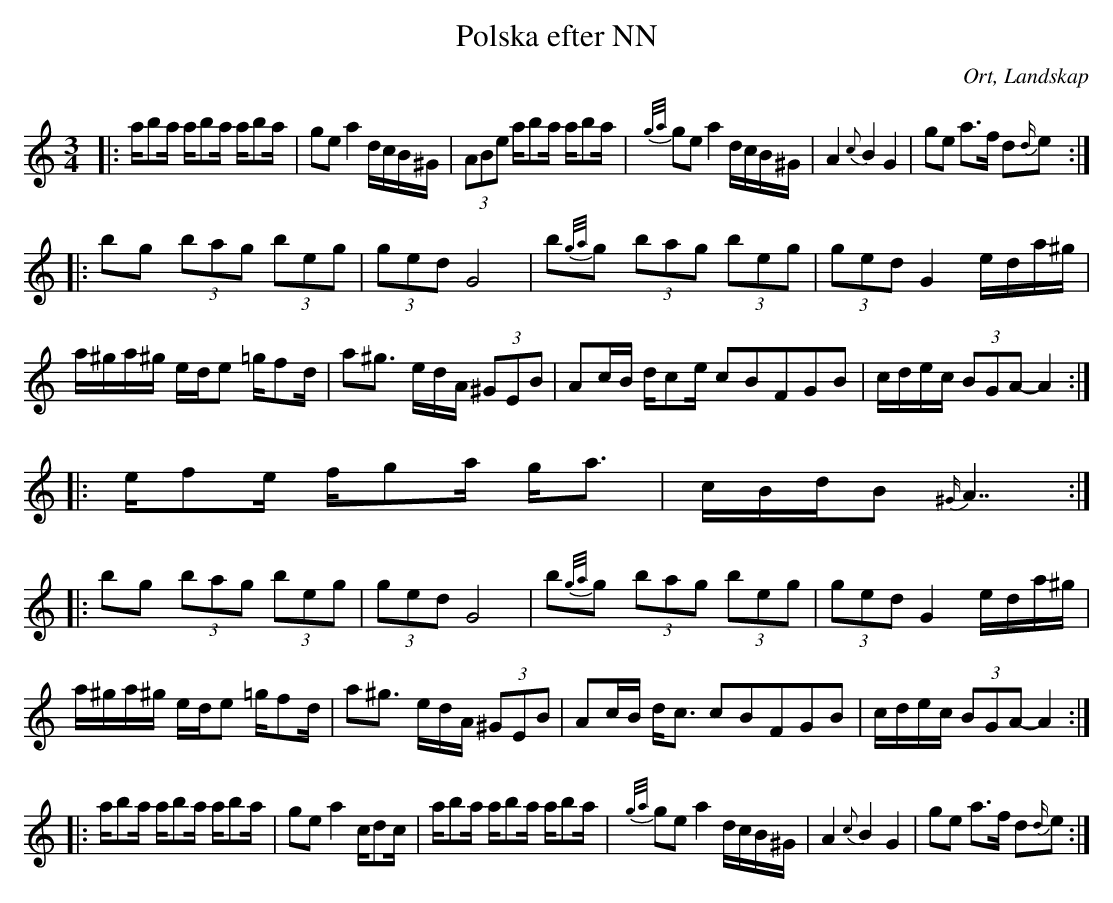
X:1
T:Polska efter NN
O:Ort, Landskap
M:3/4
L:1/8
K:C
|: a/ba/ a/ba/ a/ba/|ge a2 d/c/B/^G/| (3ABe a/ba/ a/ba/ | {g/a/}ge a2 d/c/B/^G/| A2 {c}B2 G2 | ge a>f d{d/}e:|
|:bg (3bag (3beg| (3ged G4 |b{g/a/}g (3bag (3beg| (3ged G2 e/d/a/^g/| a/^g/a/^g/ e/d/e =g/fd/ |a^g3/2 /e/d/A/ (3^GEB| Ac/B/ d/ce/ c2/5B2/5F2/5G2/5B2/5|  c/d/e/c/ (3BGA-A2 :|
|:e/fe/ f/ga/ g/a3/2 |c/B/d/B {^G/}A7/2:|
|:bg (3bag (3beg| (3ged G4 |b{g/a/}g (3bag (3beg| (3ged G2 e/d/a/^g/| a/^g/a/^g/ e/d/e =g/fd/ |a^g3/2 /e/d/A/ (3^GEB| Ac/B/ d<c c2/5B2/5F2/5G2/5B2/5|  c/d/e/c/ (3BGA-A2 :|
|: a/ba/ a/ba/ a/ba/|ge a2 c/dc/| a/ba/ a/ba/ a/ba/ | {g/a/}ge a2 d/c/B/^G/| A2 {c}B2 G2 | ge a>f d{d/}e:|
